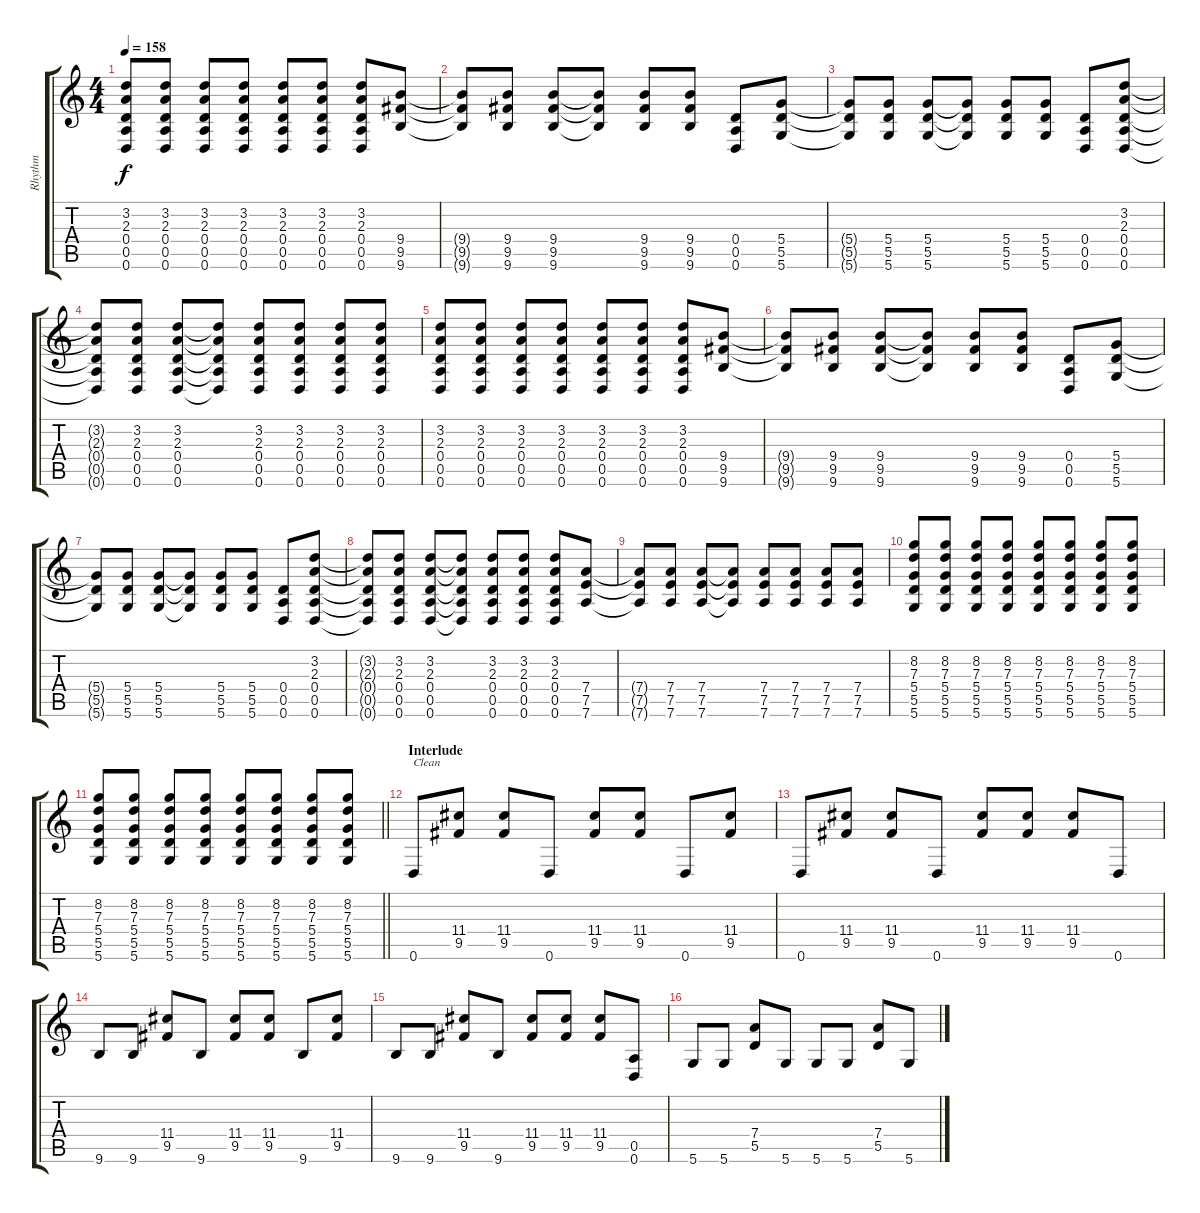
\track ("Rhythm" "Rhythm") {instrument distortionguitar}
\staff {score tabs}
\tuning (E4 B3 G3 D3 A2 D2) {hide}
\ts (4 4)
\tempo 158
\clef g2
\ks c
(3.2 2.3 0.4 0.5 0.6).8{dy f} (3.2 2.3 0.4 0.5 0.6).8 (3.2 2.3 0.4 0.5 0.6).8 (3.2 2.3 0.4 0.5 0.6).8 (3.2 2.3 0.4 0.5 0.6).8 (3.2 2.3 0.4 0.5 0.6).8 (3.2 2.3 0.4 0.5 0.6).8 (9.4 9.5 9.6).8 |
(9.4{t} 9.5{t} 9.6{t}).8 (9.4 9.5 9.6).8 (9.4 9.5 9.6).8 (9.4{t} 9.5{t} 9.6{t}).8 (9.4 9.5 9.6).8 (9.4 9.5 9.6).8 (0.4 0.5 0.6).8 (5.4 5.5 5.6).8 |
(5.4{t} 5.5{t} 5.6{t}).8 (5.4 5.5 5.6).8 (5.4 5.5 5.6).8 (5.4{t} 5.5{t} 5.6{t}).8 (5.4 5.5 5.6).8 (5.4 5.5 5.6).8 (0.4 0.5 0.6).8 (3.2 2.3 0.4 0.5 0.6).8 |
(3.2{t} 2.3{t} 0.4{t} 0.5{t} 0.6{t}).8 (3.2 2.3 0.4 0.5 0.6).8 (3.2 2.3 0.4 0.5 0.6).8 (3.2{t} 2.3{t} 0.4{t} 0.5{t} 0.6{t}).8 (3.2 2.3 0.4 0.5 0.6).8 (3.2 2.3 0.4 0.5 0.6).8 (3.2 2.3 0.4 0.5 0.6).8 (3.2 2.3 0.4 0.5 0.6).8 |
(3.2 2.3 0.4 0.5 0.6).8 (3.2 2.3 0.4 0.5 0.6).8 (3.2 2.3 0.4 0.5 0.6).8 (3.2 2.3 0.4 0.5 0.6).8 (3.2 2.3 0.4 0.5 0.6).8 (3.2 2.3 0.4 0.5 0.6).8 (3.2 2.3 0.4 0.5 0.6).8 (9.4 9.5 9.6).8 |
(9.4{t} 9.5{t} 9.6{t}).8 (9.4 9.5 9.6).8 (9.4 9.5 9.6).8 (9.4{t} 9.5{t} 9.6{t}).8 (9.4 9.5 9.6).8 (9.4 9.5 9.6).8 (0.4 0.5 0.6).8 (5.4 5.5 5.6).8 |
(5.4{t} 5.5{t} 5.6{t}).8 (5.4 5.5 5.6).8 (5.4 5.5 5.6).8 (5.4{t} 5.5{t} 5.6{t}).8 (5.4 5.5 5.6).8 (5.4 5.5 5.6).8 (0.4 0.5 0.6).8 (3.2 2.3 0.4 0.5 0.6).8 |
(3.2{t} 2.3{t} 0.4{t} 0.5{t} 0.6{t}).8 (3.2 2.3 0.4 0.5 0.6).8 (3.2 2.3 0.4 0.5 0.6).8 (3.2{t} 2.3{t} 0.4{t} 0.5{t} 0.6{t}).8 (3.2 2.3 0.4 0.5 0.6).8 (3.2 2.3 0.4 0.5 0.6).8 (3.2 2.3 0.4 0.5 0.6).8 (7.4 7.5 7.6).8 |
(7.4{t} 7.5{t} 7.6{t}).8 (7.4 7.5 7.6).8 (7.4 7.5 7.6).8 (7.4{t} 7.5{t} 7.6{t}).8 (7.4 7.5 7.6).8 (7.4 7.5 7.6).8 (7.4 7.5 7.6).8 (7.4 7.5 7.6).8 |
(8.2 7.3 5.4 5.5 5.6).8 (8.2 7.3 5.4 5.5 5.6).8 (8.2 7.3 5.4 5.5 5.6).8 (8.2 7.3 5.4 5.5 5.6).8 (8.2 7.3 5.4 5.5 5.6).8 (8.2 7.3 5.4 5.5 5.6).8 (8.2 7.3 5.4 5.5 5.6).8 (8.2 7.3 5.4 5.5 5.6).8 |
\barLineRight lightlight
(8.2 7.3 5.4 5.5 5.6).8 (8.2 7.3 5.4 5.5 5.6).8 (8.2 7.3 5.4 5.5 5.6).8 (8.2 7.3 5.4 5.5 5.6).8 (8.2 7.3 5.4 5.5 5.6).8 (8.2 7.3 5.4 5.5 5.6).8 (8.2 7.3 5.4 5.5 5.6).8 (8.2 7.3 5.4 5.5 5.6).8 |
\section ("" "Interlude")
0.6.8{txt "Clean" instrument electricguitarclean} (11.4 9.5).8 (11.4 9.5).8 0.6.8 (11.4 9.5).8 (11.4 9.5).8 0.6.8 (11.4 9.5).8 |
0.6.8 (11.4 9.5).8 (11.4 9.5).8 0.6.8 (11.4 9.5).8 (11.4 9.5).8 (11.4 9.5).8 0.6.8 |
9.6.8 9.6.8 (11.4 9.5).8 9.6.8 (11.4 9.5).8 (11.4 9.5).8 9.6.8 (11.4 9.5).8 |
9.6.8 9.6.8 (11.4 9.5).8 9.6.8 (11.4 9.5).8 (11.4 9.5).8 (11.4 9.5).8 (0.5 0.6).8 |
5.6.8 5.6.8 (7.4 5.5).8 5.6.8 5.6.8 5.6.8 (7.4 5.5).8 5.6{ss}.8
